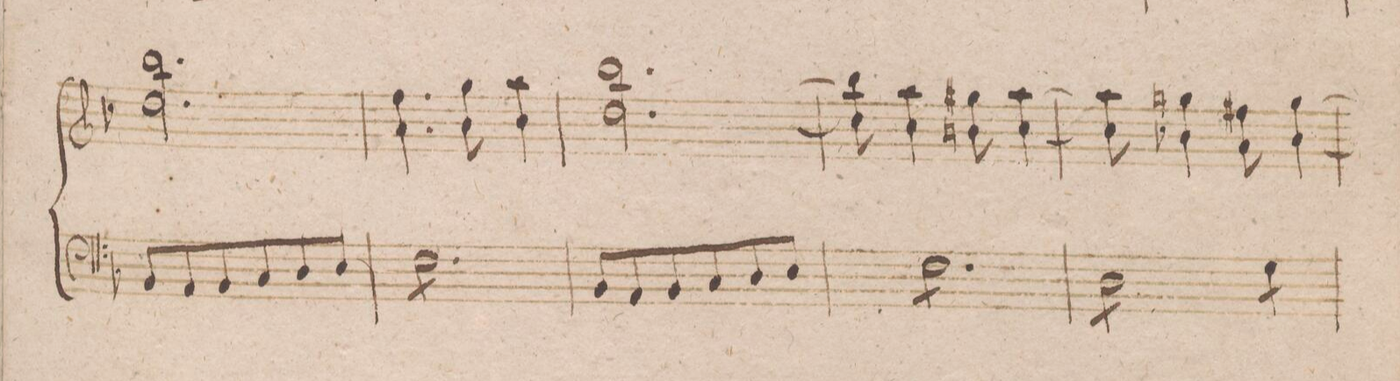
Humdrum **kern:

**kern
*I"Organo.
*clefF4
*k[b-]
*met(c|)
*M3/4
8BB-/L
8AA/
8BB-/
8C/
8D/
8E/J
=136
*tremolo
8F\L
8F\
8F\
8F\
8F\
8F\J
*Xtremolo
=137
8BB-/L
8AA/
8BB-/
8C/
8D/
8E/J
=138
*tremolo
8F\L
8F\
8F\
8F\
8F\
8F\J
=139
8D\L
8D\
8D\
8D\J
8G\L
8G\J
=140
*-
